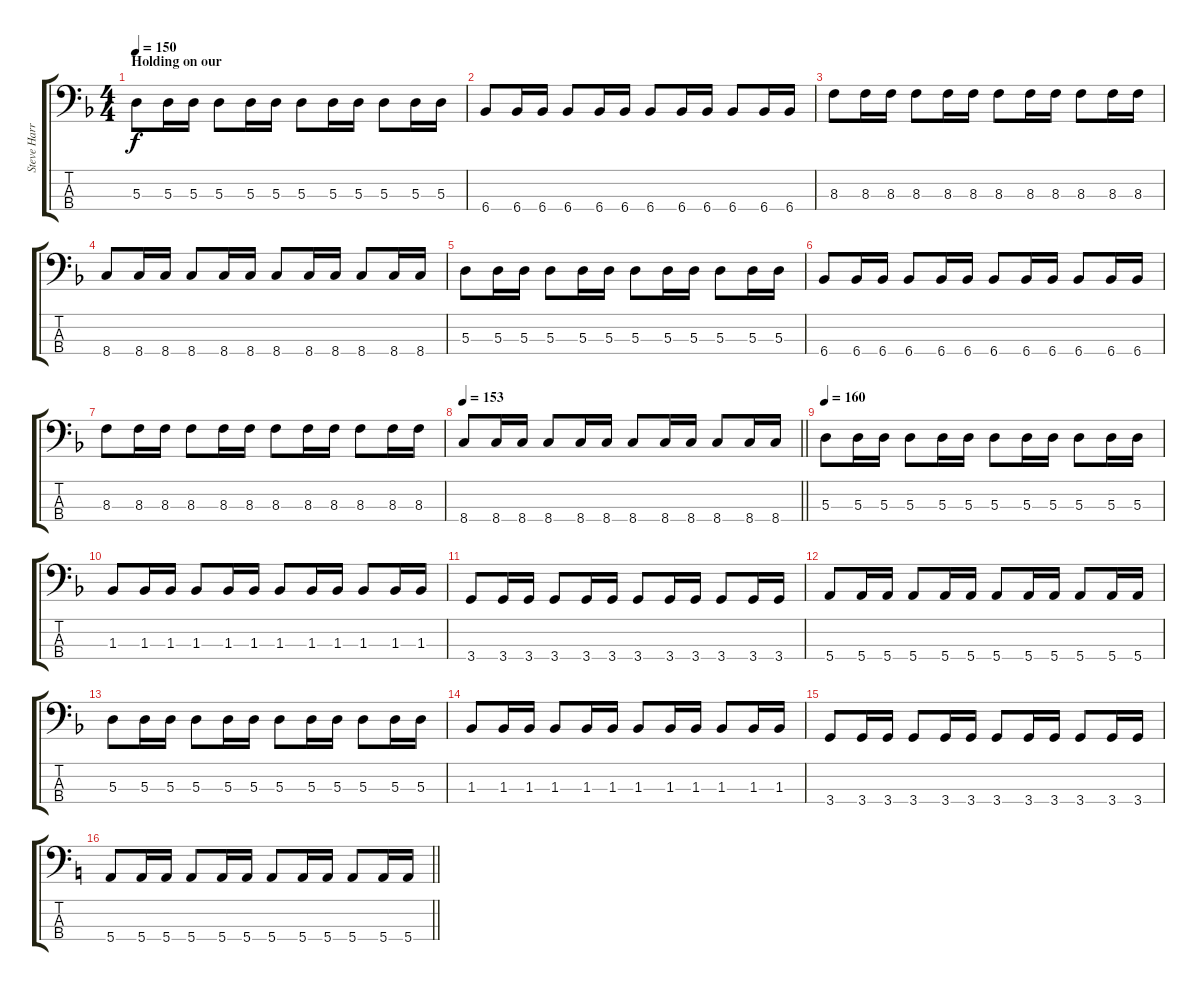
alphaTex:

\track ("Steve Harris" "Steve Harr") {instrument electricbassfinger}
\staff {score tabs}
\tuning (G2 D2 A1 E1) {hide}
\ts (4 4)
\section ("" "Holding on our")
\tempo 150
\clef f4
\ks f
5.3.8{dy f} 5.3.16 5.3.16 5.3.8 5.3.16 5.3.16 5.3.8 5.3.16 5.3.16 5.3.8 5.3.16 5.3.16 |
6.4.8 6.4.16 6.4.16 6.4.8 6.4.16 6.4.16 6.4.8 6.4.16 6.4.16 6.4.8 6.4.16 6.4.16 |
8.3.8 8.3.16 8.3.16 8.3.8 8.3.16 8.3.16 8.3.8 8.3.16 8.3.16 8.3.8 8.3.16 8.3.16 |
8.4.8 8.4.16 8.4.16 8.4.8 8.4.16 8.4.16 8.4.8 8.4.16 8.4.16 8.4.8 8.4.16 8.4.16 |
5.3.8 5.3.16 5.3.16 5.3.8 5.3.16 5.3.16 5.3.8 5.3.16 5.3.16 5.3.8 5.3.16 5.3.16 |
6.4.8 6.4.16 6.4.16 6.4.8 6.4.16 6.4.16 6.4.8 6.4.16 6.4.16 6.4.8 6.4.16 6.4.16 |
8.3.8 8.3.16 8.3.16 8.3.8 8.3.16 8.3.16 8.3.8 8.3.16 8.3.16 8.3.8 8.3.16 8.3.16 |
\tempo 153
\barLineRight lightlight
8.4.8 8.4.16 8.4.16 8.4.8 8.4.16 8.4.16 8.4.8 8.4.16 8.4.16 8.4.8 8.4.16 8.4.16 |
\tempo 160
5.3.8 5.3.16 5.3.16 5.3.8 5.3.16 5.3.16 5.3.8 5.3.16 5.3.16 5.3.8 5.3.16 5.3.16 |
1.3.8 1.3.16 1.3.16 1.3.8 1.3.16 1.3.16 1.3.8 1.3.16 1.3.16 1.3.8 1.3.16 1.3.16 |
3.4.8 3.4.16 3.4.16 3.4.8 3.4.16 3.4.16 3.4.8 3.4.16 3.4.16 3.4.8 3.4.16 3.4.16 |
5.4.8 5.4.16 5.4.16 5.4.8 5.4.16 5.4.16 5.4.8 5.4.16 5.4.16 5.4.8 5.4.16 5.4.16 |
5.3.8 5.3.16 5.3.16 5.3.8 5.3.16 5.3.16 5.3.8 5.3.16 5.3.16 5.3.8 5.3.16 5.3.16 |
1.3.8 1.3.16 1.3.16 1.3.8 1.3.16 1.3.16 1.3.8 1.3.16 1.3.16 1.3.8 1.3.16 1.3.16 |
3.4.8 3.4.16 3.4.16 3.4.8 3.4.16 3.4.16 3.4.8 3.4.16 3.4.16 3.4.8 3.4.16 3.4.16 |
\barLineRight lightlight
\ks c
5.4.8 5.4.16 5.4.16 5.4.8 5.4.16 5.4.16 5.4.8 5.4.16 5.4.16 5.4.8 5.4.16 5.4.16
